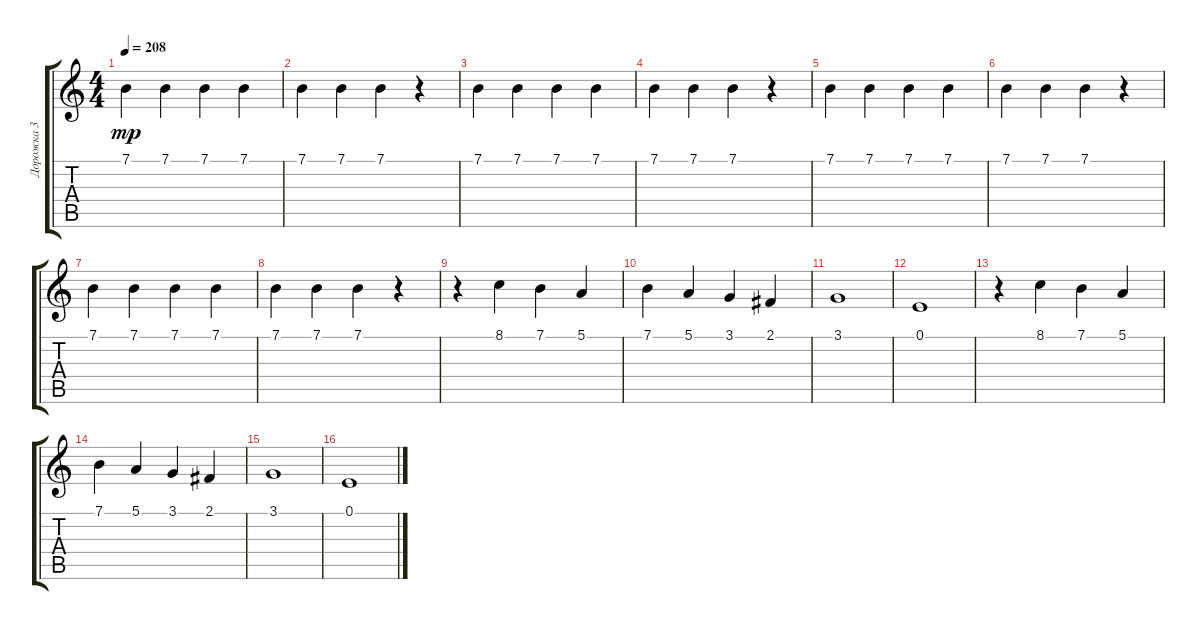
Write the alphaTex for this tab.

\track ("Дорожка 3" "Дорожка 3") {instrument baritonesax}
\staff {score tabs}
\tuning (E4 B3 G3 D3 A2 E2) {hide}
\ts (4 4)
\tempo 208
\clef g2
\ks c
7.1.4{dy mp} 7.1.4 7.1.4 7.1.4 |
7.1.4 7.1.4 7.1.4 r.4 |
7.1.4 7.1.4 7.1.4 7.1.4 |
7.1.4 7.1.4 7.1.4 r.4 |
7.1.4 7.1.4 7.1.4 7.1.4 |
7.1.4 7.1.4 7.1.4 r.4 |
7.1.4 7.1.4 7.1.4 7.1.4 |
7.1.4 7.1.4 7.1.4 r.4 |
r.4 8.1.4 7.1.4 5.1.4 |
7.1.4 5.1.4 3.1.4 2.1.4 |
3.1.1 |
0.1.1 |
r.4 8.1.4 7.1.4 5.1.4 |
7.1.4 5.1.4 3.1.4 2.1.4 |
3.1.1 |
0.1.1
